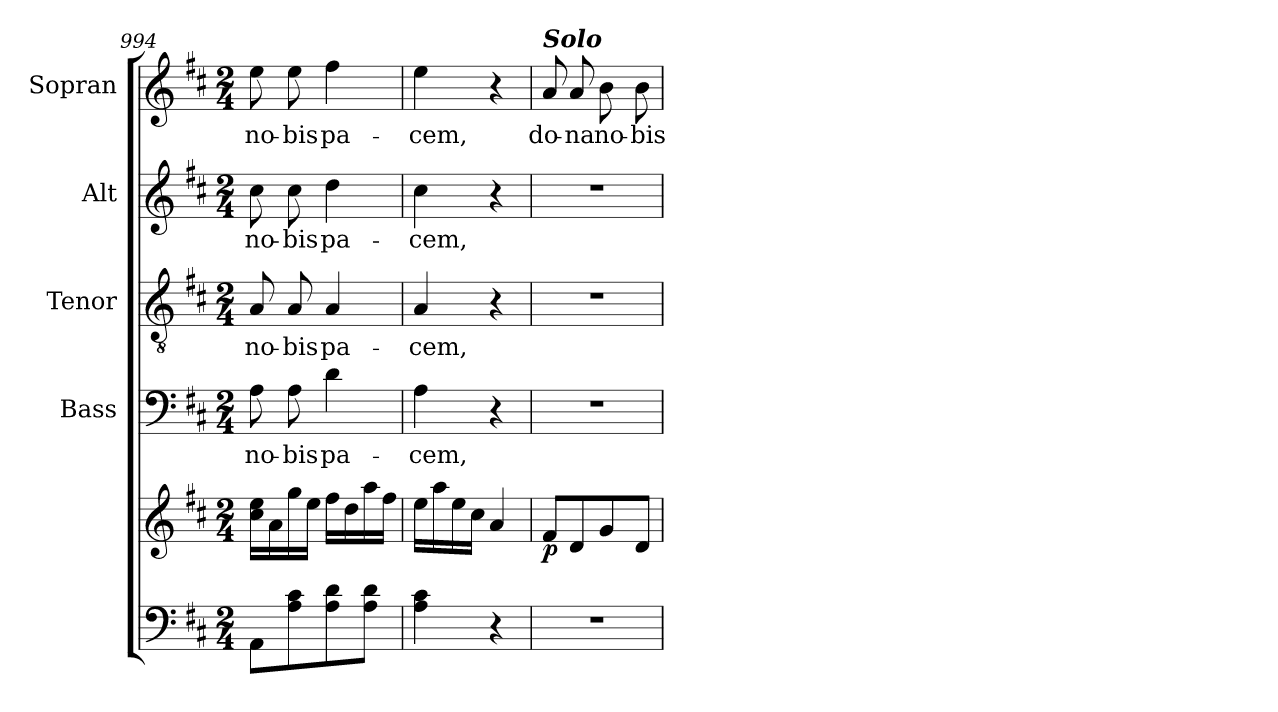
**kern	**kern	**dynam	**kern	**text	**kern	**text	**kern	**text	**kern	**text
*part5	*part5	*part5	*part4	*part4	*part3	*part3	*part2	*part2	*part1	*part1
*staff6	*staff5	*staff5/6	*staff4	*staff4	*staff3	*staff3	*staff2	*staff2	*staff1	*staff1
*	*	*	*I"Bass	*	*I"Tenor	*	*I"Alt	*	*I"Sopran	*
*	*	*	*I'B.	*	*I'T.	*	*I'A.	*	*I'S.	*
*clefF4	*clefG2	*	*clefF4	*	*clefGv2	*	*clefG2	*	*clefG2	*
*k[f#c#]	*k[f#c#]	*	*k[f#c#]	*	*k[f#c#]	*	*k[f#c#]	*	*k[f#c#]	*
*D:	*D:	*	*D:	*	*D:	*	*D:	*	*D:	*
*M2/4	*M2/4	*	*M2/4	*	*M2/4	*	*M2/4	*	*M2/4	*
=994	=994	=994	=994	=994	=994	=994	=994	=994	=994	=994
!	!	!	!	!LO:LY:b	!	!LO:LY:b	!	!LO:LY:b	!	!LO:LY:b
8AA\L	16cc#\ 16ee\LL	.	8A\	no-	8A/	no-	8cc#\	no-	8ee\	no-
.	16a\	.	.	.	.	.	.	.	.	.
!	!	!	!	!LO:LY:b	!	!LO:LY:b	!	!LO:LY:b	!	!LO:LY:b
8A\ 8c#\	16gg\	.	8A\	-bis	8A/	-bis	8cc#\	-bis	8ee\	-bis
.	16ee\JJ	.	.	.	.	.	.	.	.	.
!	!	!	!	!LO:LY:b	!	!LO:LY:b	!	!LO:LY:b	!	!LO:LY:b
8A\ 8d\	16ff#\LL	.	4d\	pa-	4A/	pa-	4dd\	pa-	4ff#\	pa-
.	16dd\	.	.	.	.	.	.	.	.	.
8A\ 8d\J	16aa\	.	.	.	.	.	.	.	.	.
.	16ff#\JJ	.	.	.	.	.	.	.	.	.
=995	=995	=995	=995	=995	=995	=995	=995	=995	=995	=995
!	!	!	!	!LO:LY:b	!	!LO:LY:b	!	!LO:LY:b	!	!LO:LY:b
4A\ 4c#\	16ee\LL	.	4A\	-cem,	4A/	-cem,	4cc#\	-cem,	4ee\	-cem,
.	16aa\	.	.	.	.	.	.	.	.	.
.	16ee\	.	.	.	.	.	.	.	.	.
.	16cc#\JJ	.	.	.	.	.	.	.	.	.
4r	4a/	.	4r	.	4r	.	4r	.	4r	.
=996	=996	=996	=996	=996	=996	=996	=996	=996	=996	=996
!	!	!	!	!	!	!	!	!	!LO:TX:a:Bi:t=Solo	!
!	!	!LO:DY:b	!	!	!	!	!	!	!	!LO:LY:b
2r	8f#/L	p	2r	.	2r	.	2r	.	8a/	do-
!	!	!	!	!	!	!	!	!	!	!LO:LY:b
.	8d/	.	.	.	.	.	.	.	8a/	-na
!	!	!	!	!	!	!	!	!	!	!LO:LY:b
.	8g/	.	.	.	.	.	.	.	8b\	no-
!	!	!	!	!	!	!	!	!	!	!LO:LY:b
.	8d/J	.	.	.	.	.	.	.	8b\	-bis
=	=	=	=	=	=	=	=	=	=	=
*-	*-	*-	*-	*-	*-	*-	*-	*-	*-	*-
